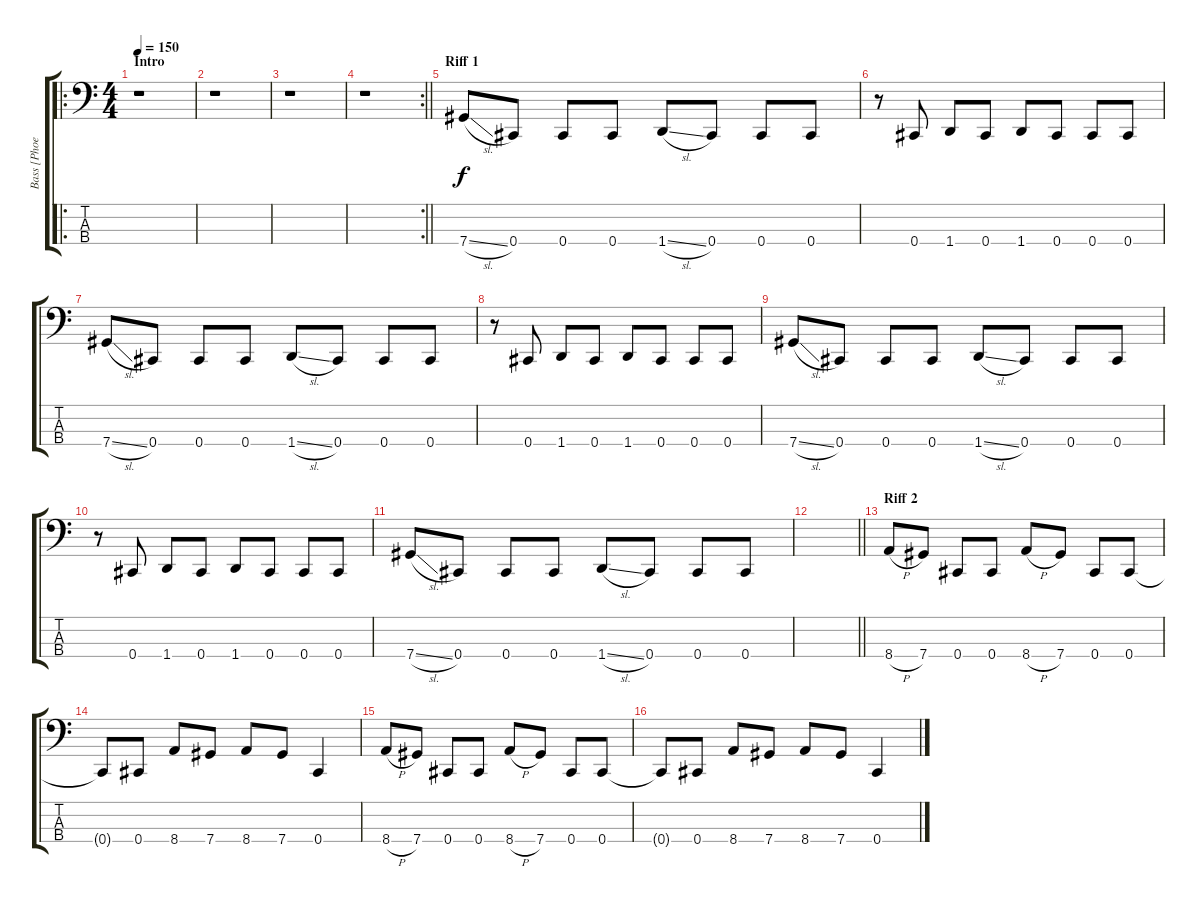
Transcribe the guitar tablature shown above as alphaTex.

\track ("Bass [Phoenix]" "Bass [Phoe") {instrument electricbassfinger}
\staff {score tabs}
\tuning (Gb2 Db2 Ab1 Db1) {hide}
\ro
\ts (4 4)
\section ("" "Intro")
\tempo 150
\clef f4
\ks c
r.1{dy f instrument electricbassfinger} |
r.1 |
r.1 |
\rc 2
\barLineRight lightlight
r.1 |
\section ("" "Riff 1")
7.4{sl}.8 0.4.8 0.4.8 0.4.8 1.4{sl}.8 0.4.8 0.4.8 0.4.8 |
r.8 0.4.8 1.4.8 0.4.8 1.4.8 0.4.8 0.4.8 0.4.8 |
7.4{sl}.8 0.4.8 0.4.8 0.4.8 1.4{sl}.8 0.4.8 0.4.8 0.4.8 |
r.8 0.4.8 1.4.8 0.4.8 1.4.8 0.4.8 0.4.8 0.4.8 |
7.4{sl}.8 0.4.8 0.4.8 0.4.8 1.4{sl}.8 0.4.8 0.4.8 0.4.8 |
r.8 0.4.8 1.4.8 0.4.8 1.4.8 0.4.8 0.4.8 0.4.8 |
7.4{sl}.8 0.4.8 0.4.8 0.4.8 1.4{sl}.8 0.4.8 0.4.8 0.4.8 |
\barLineRight lightlight
|
\section ("" "Riff 2")
8.4{h}.8{volume 15} 7.4.8 0.4.8 0.4.8 8.4{h}.8 7.4.8 0.4.8 0.4.8 |
0.4{t}.8 0.4.8 8.4.8 7.4.8 8.4.8 7.4.8 0.4.4 |
8.4{h}.8 7.4.8 0.4.8 0.4.8 8.4{h}.8 7.4.8 0.4.8 0.4.8 |
0.4{t}.8 0.4.8 8.4.8 7.4.8 8.4.8 7.4.8 0.4.4
